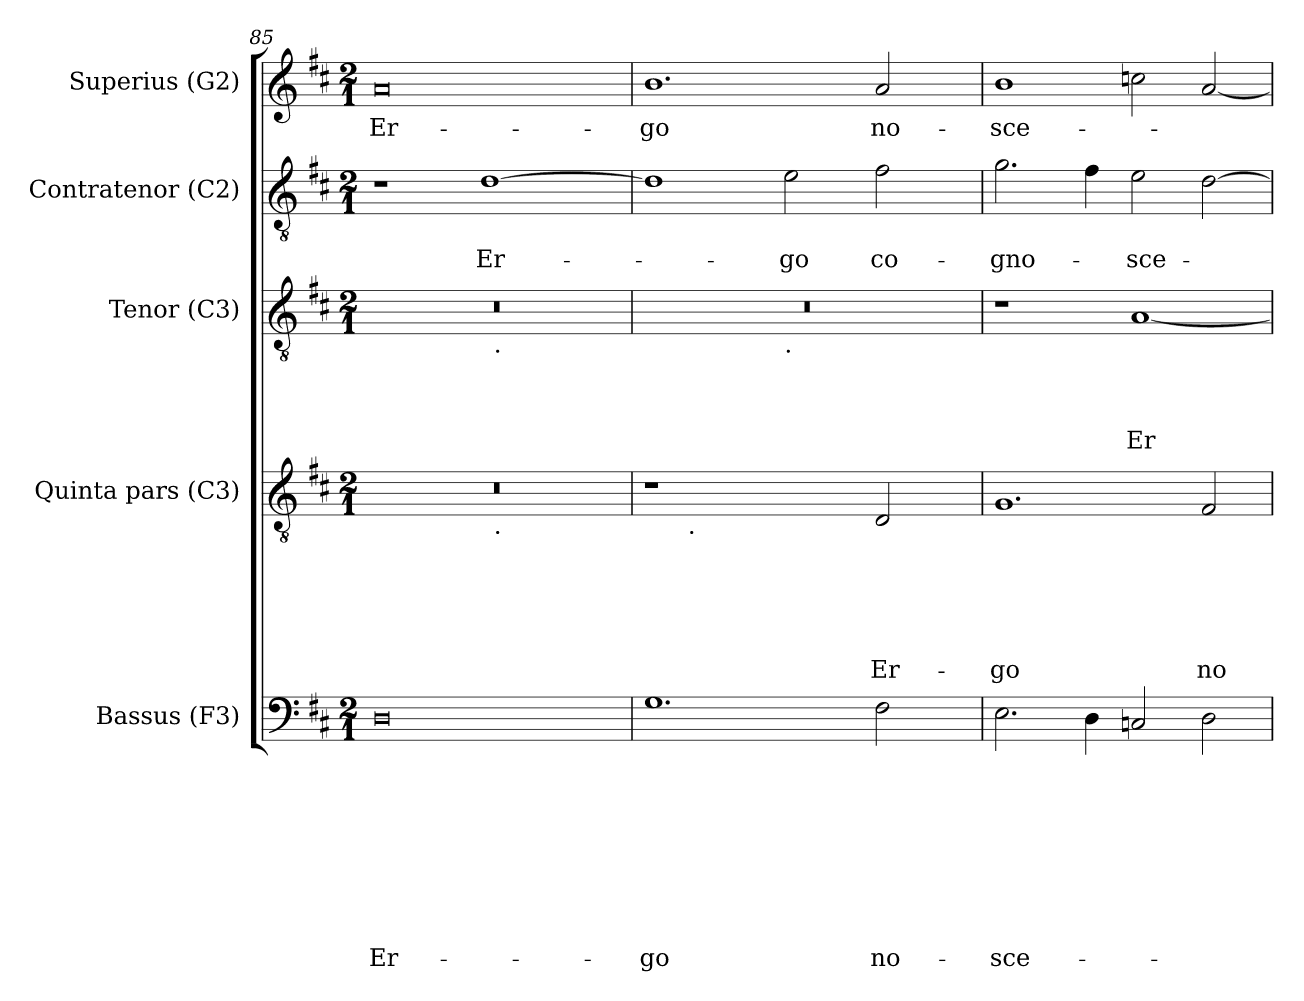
**kern	**text	**text	**text	**text	**text	**text	**text	**text	**text	**kern	**text	**text	**text	**text	**text	**text	**kern	**text	**text	**text	**text	**kern	**text	**text	**kern	**text
*part5	*part5	*part5	*part5	*part5	*part5	*part5	*part5	*part5	*part5	*part4	*part4	*part4	*part4	*part4	*part4	*part4	*part3	*part3	*part3	*part3	*part3	*part2	*part2	*part2	*part1	*part1
*staff5	*staff5	*staff5	*staff5	*staff5	*staff5	*staff5	*staff5	*staff5	*staff5	*staff4	*staff4	*staff4	*staff4	*staff4	*staff4	*staff4	*staff3	*staff3	*staff3	*staff3	*staff3	*staff2	*staff2	*staff2	*staff1	*staff1
*I"Bassus (F3)	*	*	*	*	*	*	*	*	*	*I"Quinta pars (C3)	*	*	*	*	*	*	*I"Tenor (C3)	*	*	*	*	*I"Contratenor (C2)	*	*	*I"Superius (G2)	*
*I'B.	*	*	*	*	*	*	*	*	*	*I'QP.	*	*	*	*	*	*	*I'T.	*	*	*	*	*I'C.	*	*	*I'S.	*
!!LO:PB:g=z
*clefF4	*	*	*	*	*	*	*	*	*	*clefGv2	*	*	*	*	*	*	*clefGv2	*	*	*	*	*clefGv2	*	*	*clefG2	*
*k[f#c#]	*	*	*	*	*	*	*	*	*	*k[f#c#]	*	*	*	*	*	*	*k[f#c#]	*	*	*	*	*k[f#c#]	*	*	*k[f#c#]	*
*D:	*	*	*	*	*	*	*	*	*	*D:	*	*	*	*	*	*	*D:	*	*	*	*	*D:	*	*	*D:	*
*M2/1	*	*	*	*	*	*	*	*	*	*M2/1	*	*	*	*	*	*	*M2/1	*	*	*	*	*M2/1	*	*	*M2/1	*
=85	=85	=85	=85	=85	=85	=85	=85	=85	=85	=85	=85	=85	=85	=85	=85	=85	=85	=85	=85	=85	=85	=85	=85	=85	=85	=85
!	!	!	!	!	!	!	!	!	!LO:LY:b:rj	!	!	!	!	!	!	!	!	!	!	!	!	!	!	!	!	!LO:LY:b:rj
*	*	*	*	*	*	*	*	*	*	*^	*	*	*	*	*	*	*^	*	*	*	*	*	*	*	*	*
0D	.	.	.	.	.	.	.	.	Er-	0r	1ryy	.	.	.	.	.	.	0r	1ryy	.	.	.	.	1r	.	.	0a	Er-
!	!	!	!	!	!	!	!	!	!	!	!	!	!	!	!	!	!	!	!	!	!	!	!	!	!	!LO:LY:b	!	!
.	.	.	.	.	.	.	.	.	.	.	32ryy	.	.	.	.	.	.	.	32ryy	.	.	.	.	[>1d	.	Er-	.	.
!	!	!	!	!	!	!	!	!	!	!	!	!	!	!	!	!	!	!	!LO:TX:b:t=.	!	!	!	!	!	!	!	!	!
!	!	!	!	!	!	!	!	!	!	!	!LO:TX:b:t=.	!	!	!	!	!	!	!	!	!	!	!	!	!	!	!	!	!
.	.	.	.	.	.	.	.	.	.	.	2ryy	.	.	.	.	.	.	.	2ryy	.	.	.	.	.	.	.	.	.
.	.	.	.	.	.	.	.	.	.	.	4...ryy	.	.	.	.	.	.	.	4...ryy	.	.	.	.	.	.	.	.	.
=86	=86	=86	=86	=86	=86	=86	=86	=86	=86	=86	=86	=86	=86	=86	=86	=86	=86	=86	=86	=86	=86	=86	=86	=86	=86	=86	=86	=86
!	!	!	!	!	!	!	!	!	!LO:LY:b	!	!	!	!	!	!	!	!	!	!	!	!	!	!	!	!	!	!	!LO:LY:b
1.G	.	.	.	.	.	.	.	.	-go	1r	8ryy	.	.	.	.	.	.	0r	1ryy	.	.	.	.	1d]	.	.	1.b	-go
.	.	.	.	.	.	.	.	.	.	.	32ryy	.	.	.	.	.	.	.	.	.	.	.	.	.	.	.	.	.
!	!	!	!	!	!	!	!	!	!	!	!LO:TX:b:t=.	!	!	!	!	!	!	!	!	!	!	!	!	!	!	!	!	!
.	.	.	.	.	.	.	.	.	.	.	1ryy	.	.	.	.	.	.	.	.	.	.	.	.	.	.	.	.	.
!	!	!	!	!	!	!	!	!	!	!	!	!	!	!	!	!	!	!	!LO:TX:b:t=.	!	!	!	!	!	!	!	!	!
!	!	!	!	!	!	!	!	!	!	!	!	!	!	!	!	!	!	!	!	!	!	!	!	!	!	!LO:LY:b	!	!
.	.	.	.	.	.	.	.	.	.	2ryy	.	.	.	.	.	.	.	.	1ryy	.	.	.	.	2e\	.	-go	.	.
.	.	.	.	.	.	.	.	.	.	.	2ryy	.	.	.	.	.	.	.	.	.	.	.	.	.	.	.	.	.
!	!	!	!	!	!	!	!	!	!LO:LY:b	!	!	!	!	!	!	!	!LO:LY:b	!	!	!	!	!	!	!	!	!LO:LY:b	!	!LO:LY:b
2F#\	.	.	.	.	.	.	.	.	no-	2D/	.	.	.	.	.	.	Er-	.	.	.	.	.	.	2f#\	.	co-	2a/	no-
.	.	.	.	.	.	.	.	.	.	.	4ryy	.	.	.	.	.	.	.	.	.	.	.	.	.	.	.	.	.
.	.	.	.	.	.	.	.	.	.	.	16.ryy	.	.	.	.	.	.	.	.	.	.	.	.	.	.	.	.	.
=87	=87	=87	=87	=87	=87	=87	=87	=87	=87	=87	=87	=87	=87	=87	=87	=87	=87	=87	=87	=87	=87	=87	=87	=87	=87	=87	=87	=87
!	!	!	!	!	!	!	!	!	!LO:LY:b	!	!	!	!	!	!	!	!LO:LY:b	!	!	!	!	!	!	!	!	!LO:LY:b	!	!LO:LY:b
*	*	*	*	*	*	*	*	*	*	*v	*v	*	*	*	*	*	*	*	*	*	*	*	*	*	*	*	*	*
*	*	*	*	*	*	*	*	*	*	*	*	*	*	*	*	*	*v	*v	*	*	*	*	*	*	*	*	*
2.E\	.	.	.	.	.	.	.	.	-sce-	1.G	.	.	.	.	.	-go	1r	.	.	.	.	2.g\	.	-gno-	1b	-sce-
4D\	.	.	.	.	.	.	.	.	.	.	.	.	.	.	.	.	.	.	.	.	.	4f#\	.	.	.	.
!	!	!	!	!	!	!	!	!	!	!	!	!	!	!	!	!	!	!	!	!	!LO:LY:b	!	!	!LO:LY:b	!	!
2Cn/	.	.	.	.	.	.	.	.	.	.	.	.	.	.	.	.	[<1A	.	.	.	Er-	2e\	.	-sce-	2ccn\	.
!	!	!	!	!	!	!	!	!	!	!	!	!	!	!	!	!LO:LY:b	!	!	!	!	!	!	!	!	!	!
2D\	.	.	.	.	.	.	.	.	.	2F#/	.	.	.	.	.	no-	.	.	.	.	.	[>2d\	.	.	[<2a/	.
=	=	=	=	=	=	=	=	=	=	=	=	=	=	=	=	=	=	=	=	=	=	=	=	=	=	=
*-	*-	*-	*-	*-	*-	*-	*-	*-	*-	*-	*-	*-	*-	*-	*-	*-	*-	*-	*-	*-	*-	*-	*-	*-	*-	*-
